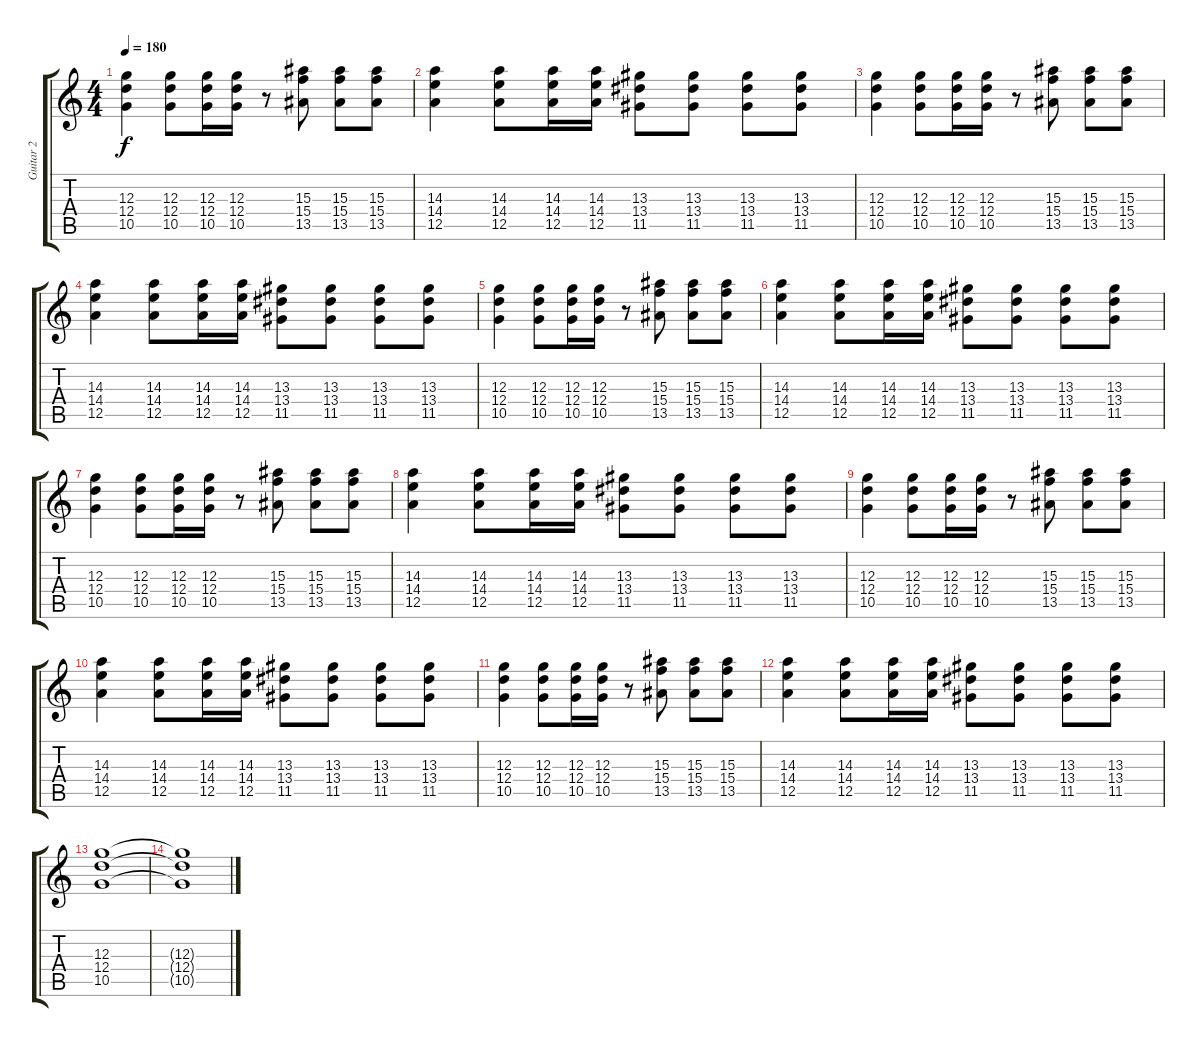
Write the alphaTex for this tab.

\track ("Guitar 2" "Guitar 2") {instrument distortionguitar}
\staff {score tabs}
\tuning (E4 B3 G3 D3 A2 E2) {hide}
\ts (4 4)
\tempo 180
\clef g2
\ks c
(12.3 12.4 10.5).4{dy f} (12.3 12.4 10.5).8 (12.3 12.4 10.5).16 (12.3 12.4 10.5).16 r.8 (15.3 15.4 13.5).8 (15.3 15.4 13.5).8 (15.3 15.4 13.5).8 |
(14.3 14.4 12.5).4 (14.3 14.4 12.5).8 (14.3 14.4 12.5).16 (14.3 14.4 12.5).16 (13.3 13.4 11.5).8 (13.3 13.4 11.5).8 (13.3 13.4 11.5).8 (13.3 13.4 11.5).8 |
(12.3 12.4 10.5).4 (12.3 12.4 10.5).8 (12.3 12.4 10.5).16 (12.3 12.4 10.5).16 r.8 (15.3 15.4 13.5).8 (15.3 15.4 13.5).8 (15.3 15.4 13.5).8 |
(14.3 14.4 12.5).4 (14.3 14.4 12.5).8 (14.3 14.4 12.5).16 (14.3 14.4 12.5).16 (13.3 13.4 11.5).8 (13.3 13.4 11.5).8 (13.3 13.4 11.5).8 (13.3 13.4 11.5).8 |
(12.3 12.4 10.5).4 (12.3 12.4 10.5).8 (12.3 12.4 10.5).16 (12.3 12.4 10.5).16 r.8 (15.3 15.4 13.5).8 (15.3 15.4 13.5).8 (15.3 15.4 13.5).8 |
(14.3 14.4 12.5).4 (14.3 14.4 12.5).8 (14.3 14.4 12.5).16 (14.3 14.4 12.5).16 (13.3 13.4 11.5).8 (13.3 13.4 11.5).8 (13.3 13.4 11.5).8 (13.3 13.4 11.5).8 |
(12.3 12.4 10.5).4 (12.3 12.4 10.5).8 (12.3 12.4 10.5).16 (12.3 12.4 10.5).16 r.8 (15.3 15.4 13.5).8 (15.3 15.4 13.5).8 (15.3 15.4 13.5).8 |
(14.3 14.4 12.5).4 (14.3 14.4 12.5).8 (14.3 14.4 12.5).16 (14.3 14.4 12.5).16 (13.3 13.4 11.5).8 (13.3 13.4 11.5).8 (13.3 13.4 11.5).8 (13.3 13.4 11.5).8 |
(12.3 12.4 10.5).4 (12.3 12.4 10.5).8 (12.3 12.4 10.5).16 (12.3 12.4 10.5).16 r.8 (15.3 15.4 13.5).8 (15.3 15.4 13.5).8 (15.3 15.4 13.5).8 |
(14.3 14.4 12.5).4 (14.3 14.4 12.5).8 (14.3 14.4 12.5).16 (14.3 14.4 12.5).16 (13.3 13.4 11.5).8 (13.3 13.4 11.5).8 (13.3 13.4 11.5).8 (13.3 13.4 11.5).8 |
(12.3 12.4 10.5).4 (12.3 12.4 10.5).8 (12.3 12.4 10.5).16 (12.3 12.4 10.5).16 r.8 (15.3 15.4 13.5).8 (15.3 15.4 13.5).8 (15.3 15.4 13.5).8 |
(14.3 14.4 12.5).4 (14.3 14.4 12.5).8 (14.3 14.4 12.5).16 (14.3 14.4 12.5).16 (13.3 13.4 11.5).8 (13.3 13.4 11.5).8 (13.3 13.4 11.5).8 (13.3 13.4 11.5).8 |
(12.3 12.4 10.5).1 |
(12.3{t} 12.4{t} 10.5{t}).1
